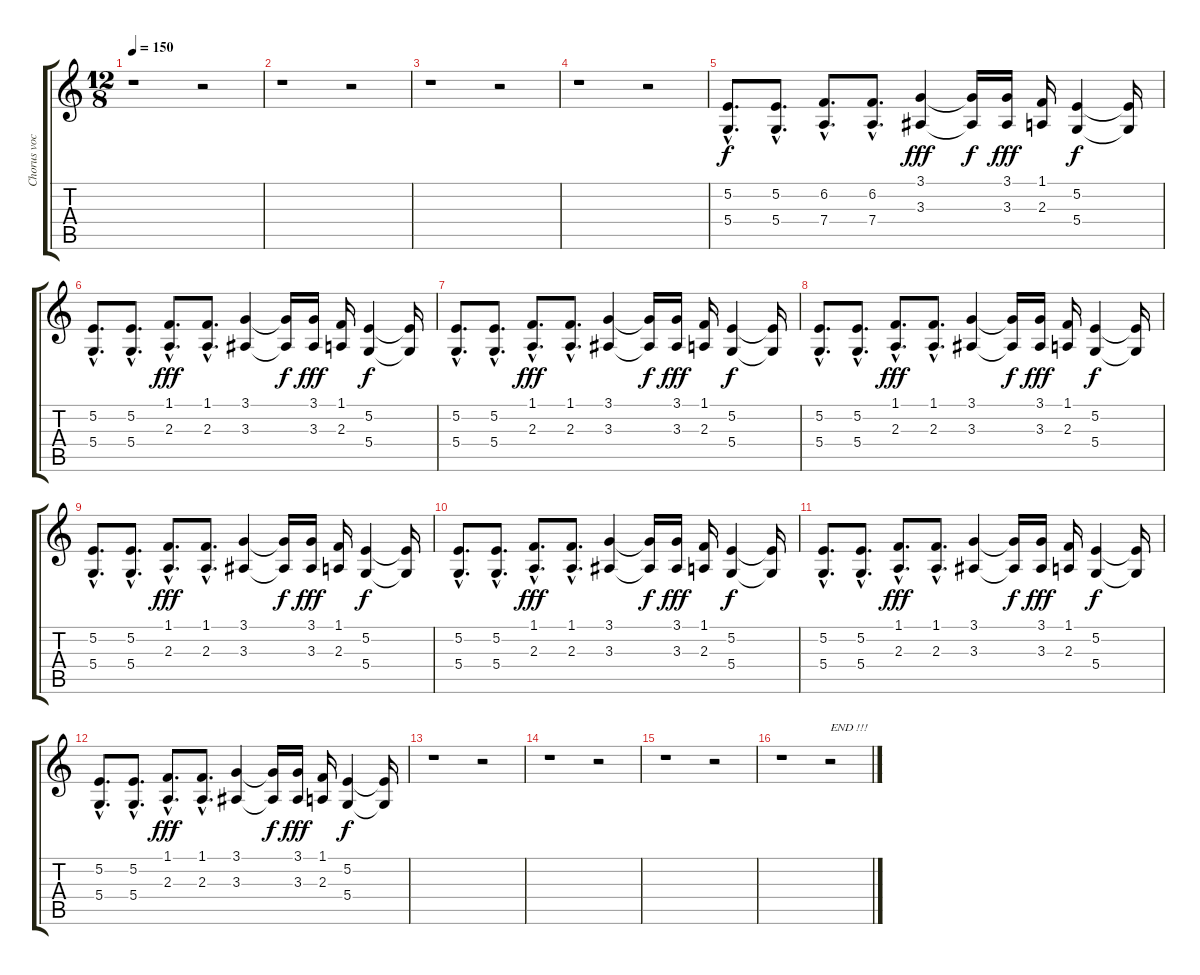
\track ("Chorus vocals" "Chorus voc") {instrument pad4choir}
\staff {score tabs}
\tuning (E4 B3 G3 D3 A2 E2) {hide}
\ts (12 8)
\tempo 150
\clef g2
\ks c
r.1{dy f} r.2 |
r.1 r.2 |
r.1 r.2 |
r.1 r.2 |
(5.2{hac} 5.4{hac}).8{d} (5.2{hac} 5.4{hac}).8{d} (6.2{hac} 7.4{hac}).8{d} (6.2{hac} 7.4{hac}).8{d} (3.1 3.3).4{dy fff} (3.1{t} 3.3{t}).16{dy f} (3.1 3.3).16{dy fff} (1.1 2.3).16 (5.2 5.4).4{dy f} (5.2{t} 5.4{t}).16 |
(5.2{hac} 5.4{hac}).8{d} (5.2{hac} 5.4{hac}).8{d} (1.1{hac} 2.3{hac}).8{d dy fff} (1.1{hac} 2.3{hac}).8{d} (3.1 3.3).4 (3.1{t} 3.3{t}).16{dy f} (3.1 3.3).16{dy fff} (1.1 2.3).16 (5.2 5.4).4{dy f} (5.2{t} 5.4{t}).16 |
(5.2{hac} 5.4{hac}).8{d} (5.2{hac} 5.4{hac}).8{d} (1.1{hac} 2.3{hac}).8{d dy fff} (1.1{hac} 2.3{hac}).8{d} (3.1 3.3).4 (3.1{t} 3.3{t}).16{dy f} (3.1 3.3).16{dy fff} (1.1 2.3).16 (5.2 5.4).4{dy f} (5.2{t} 5.4{t}).16 |
(5.2{hac} 5.4{hac}).8{d} (5.2{hac} 5.4{hac}).8{d} (1.1{hac} 2.3{hac}).8{d dy fff} (1.1{hac} 2.3{hac}).8{d} (3.1 3.3).4 (3.1{t} 3.3{t}).16{dy f} (3.1 3.3).16{dy fff} (1.1 2.3).16 (5.2 5.4).4{dy f} (5.2{t} 5.4{t}).16 |
(5.2{hac} 5.4{hac}).8{d} (5.2{hac} 5.4{hac}).8{d} (1.1{hac} 2.3{hac}).8{d dy fff} (1.1{hac} 2.3{hac}).8{d} (3.1 3.3).4 (3.1{t} 3.3{t}).16{dy f} (3.1 3.3).16{dy fff} (1.1 2.3).16 (5.2 5.4).4{dy f} (5.2{t} 5.4{t}).16 |
(5.2{hac} 5.4{hac}).8{d} (5.2{hac} 5.4{hac}).8{d} (1.1{hac} 2.3{hac}).8{d dy fff} (1.1{hac} 2.3{hac}).8{d} (3.1 3.3).4 (3.1{t} 3.3{t}).16{dy f} (3.1 3.3).16{dy fff} (1.1 2.3).16 (5.2 5.4).4{dy f} (5.2{t} 5.4{t}).16 |
(5.2{hac} 5.4{hac}).8{d} (5.2{hac} 5.4{hac}).8{d} (1.1{hac} 2.3{hac}).8{d dy fff} (1.1{hac} 2.3{hac}).8{d} (3.1 3.3).4 (3.1{t} 3.3{t}).16{dy f} (3.1 3.3).16{dy fff} (1.1 2.3).16 (5.2 5.4).4{dy f} (5.2{t} 5.4{t}).16 |
(5.2{hac} 5.4{hac}).8{d} (5.2{hac} 5.4{hac}).8{d} (1.1{hac} 2.3{hac}).8{d dy fff} (1.1{hac} 2.3{hac}).8{d} (3.1 3.3).4 (3.1{t} 3.3{t}).16{dy f} (3.1 3.3).16{dy fff} (1.1 2.3).16 (5.2 5.4).4{dy f} (5.2{t} 5.4{t}).16 |
r.1 r.2 |
r.1 r.2 |
r.1 r.2 |
r.1 r.2{txt "END !!!"}
